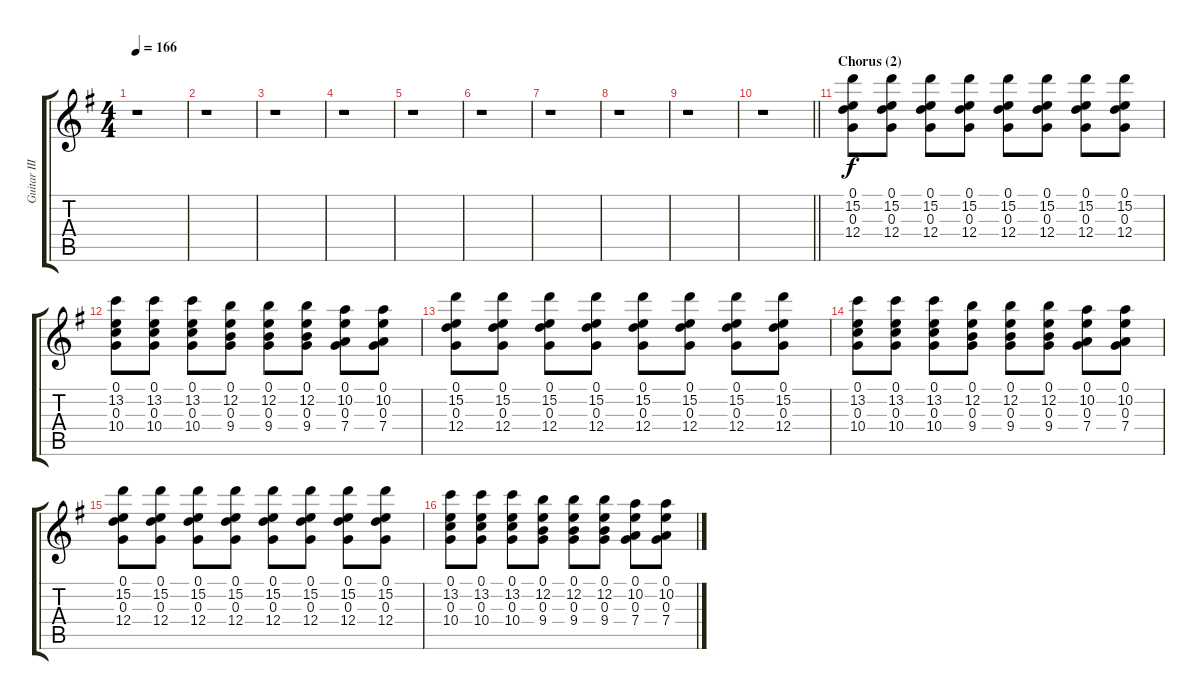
\track ("Guitar III (Jun)" "Guitar III") {instrument distortionguitar}
\staff {score tabs}
\tuning (E4 B3 G3 D3 A2 E2) {hide}
\ts (4 4)
\tempo 166
\clef g2
\ks g
r.1{dy f} |
r.1 |
r.1 |
r.1 |
r.1 |
r.1 |
r.1 |
r.1 |
r.1 |
\barLineRight lightlight
r.1 |
\section ("" "Chorus (2)")
(0.1 15.2 0.3 12.4).8 (0.1 15.2 0.3 12.4).8 (0.1 15.2 0.3 12.4).8 (0.1 15.2 0.3 12.4).8 (0.1 15.2 0.3 12.4).8 (0.1 15.2 0.3 12.4).8 (0.1 15.2 0.3 12.4).8 (0.1 15.2 0.3 12.4).8 |
(0.1 13.2 0.3 10.4).8 (0.1 13.2 0.3 10.4).8 (0.1 13.2 0.3 10.4).8 (0.1 12.2 0.3 9.4).8 (0.1 12.2 0.3 9.4).8 (0.1 12.2 0.3 9.4).8 (0.1 10.2 0.3 7.4).8 (0.1 10.2 0.3 7.4).8 |
(0.1 15.2 0.3 12.4).8 (0.1 15.2 0.3 12.4).8 (0.1 15.2 0.3 12.4).8 (0.1 15.2 0.3 12.4).8 (0.1 15.2 0.3 12.4).8 (0.1 15.2 0.3 12.4).8 (0.1 15.2 0.3 12.4).8 (0.1 15.2 0.3 12.4).8 |
(0.1 13.2 0.3 10.4).8 (0.1 13.2 0.3 10.4).8 (0.1 13.2 0.3 10.4).8 (0.1 12.2 0.3 9.4).8 (0.1 12.2 0.3 9.4).8 (0.1 12.2 0.3 9.4).8 (0.1 10.2 0.3 7.4).8 (0.1 10.2 0.3 7.4).8 |
(0.1 15.2 0.3 12.4).8 (0.1 15.2 0.3 12.4).8 (0.1 15.2 0.3 12.4).8 (0.1 15.2 0.3 12.4).8 (0.1 15.2 0.3 12.4).8 (0.1 15.2 0.3 12.4).8 (0.1 15.2 0.3 12.4).8 (0.1 15.2 0.3 12.4).8 |
(0.1 13.2 0.3 10.4).8 (0.1 13.2 0.3 10.4).8 (0.1 13.2 0.3 10.4).8 (0.1 12.2 0.3 9.4).8 (0.1 12.2 0.3 9.4).8 (0.1 12.2 0.3 9.4).8 (0.1 10.2 0.3 7.4).8 (0.1 10.2 0.3 7.4).8
